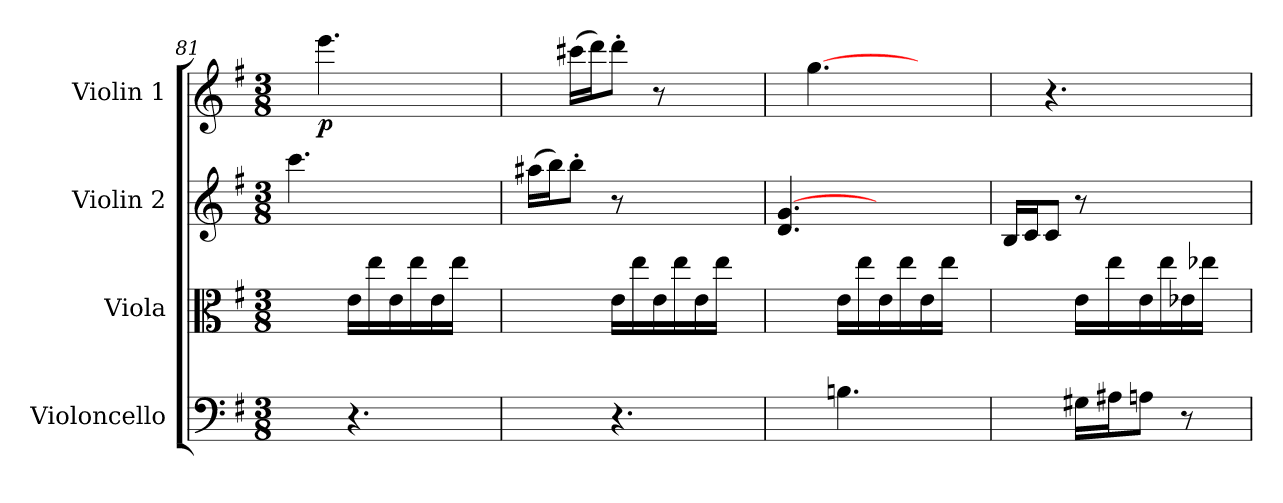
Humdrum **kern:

**kern	**kern	**kern	**kern	**dynam
*part4	*part3	*part2	*part1	*part1
*staff4	*staff3	*staff2	*staff1	*staff1
*I"Violoncello	*I"Viola	*I"Violin 2	*I"Violin 1	*
*I'Vc	*I'Vla	*I'Vln	*I'Vln	*
*clefF4	*clefC3	*clefG2	*clefG2	*
*k[f#]	*k[f#]	*k[f#]	*k[f#]	*
*G:	*G:	*G:	*G:	*
*M3/8	*M3/8	*M3/8	*M3/8	*
=81	=81	=81	=81	=81
4ryy	4ryy	4.ccc	8ryy	.
.	.	.	4.eee	p
4.r	16eLL	.	.	.
.	16ee	.	.	.
.	16e	16ryy	.	.
.	16ee	8ryy	.	.
.	16e	.	16ryy	.
.	16eeJJ	8.ryy	8.ryy	.
8ryy	8ryy	.	.	.
=82	=82	=82	=82	=82
4ryy	4ryy	(16aa#XLL	8ryy	.
.	.	16bbJ)	.	.
.	.	8bb'J	(16ccc#XLL	.
.	.	.	16dddJ)	.
4.r	16eLL	8r	8ddd'J	.
.	16ee	.	.	.
.	16e	16ryy	8r	.
.	16ee	8ryy	.	.
.	16e	.	16ryy	.
.	16eeJJ	8.ryy	8.ryy	.
8ryy	8ryy	.	.	.
=83	=83	=83	=83	=83
4ryy	4ryy	4.d [4.g	8ryy	.
.	.	.	[4.gg	.
4.Bn	16eLL	.	.	.
.	16ee	.	.	.
.	16e	16ryy	.	.
.	16ee	8ryy	.	.
.	16e	.	16ryy	.
.	16eeJJ	8.ryy	8.ryy	.
8ryy	8ryy	.	.	.
=84	=84	=84	=84	=84
4ryy	4ryy	16BLL	8ryy	.
.	.	16cJ	.	.
.	.	8cJ	4.r	.
16G#XLL	16eLL	8r	.	.
16A#XJ	16ee	.	.	.
8AnJ	16e	16ryy	.	.
.	16ee	8ryy	.	.
8r	16e-X	.	16ryy	.
.	16ee-XJJ	8.ryy	8.ryy	.
8ryy	8ryy	.	.	.
=	=	=	=	=
*-	*-	*-	*-	*-
